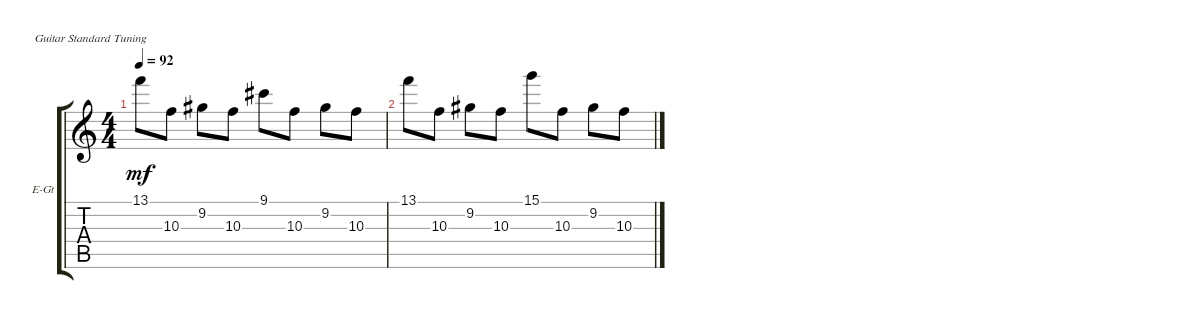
\defaultSystemsLayout 4
\bracketExtendMode groupsimilarinstruments
\firstSystemTrackNameOrientation horizontal
\otherSystemsTrackNameOrientation horizontal
\track ("Electric Guitar" "E-Gt") {instrument electricguitarclean}
\staff {score tabs}
\tuning (E4 B3 G3 D3 A2 E2)
\ts (4 4)
\tempo 92
\clef g2
\ks c
13.1.8{dy mf} 10.3.8 9.2.8 10.3.8 9.1.8 10.3.8 9.2.8 10.3.8 |
13.1.8 10.3.8 9.2.8 10.3.8 15.1.8 10.3.8 9.2.8 10.3.8
